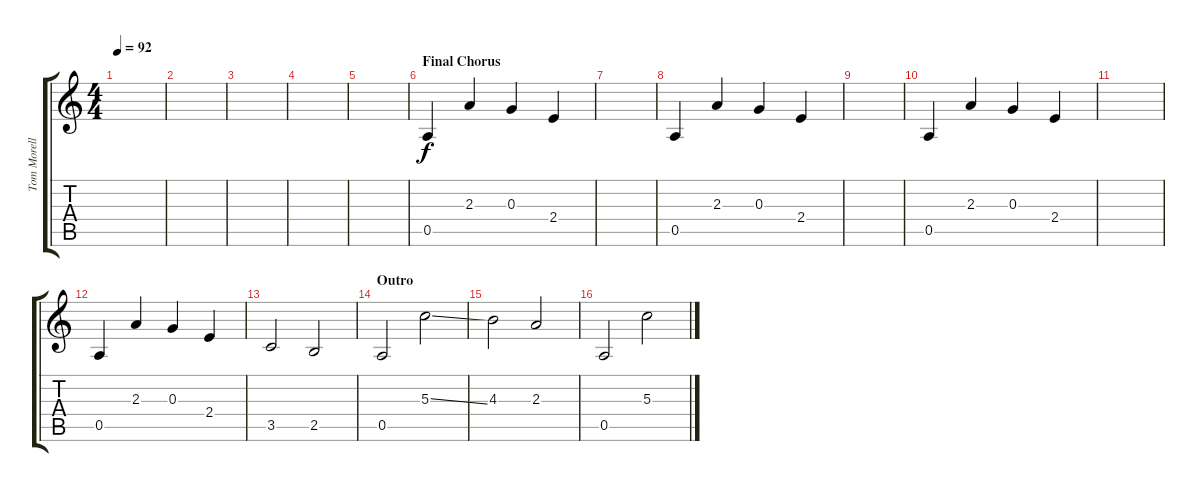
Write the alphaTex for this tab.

\track ("Tom Morello [doubled]" "Tom Morell") {instrument electricguitarjazz}
\staff {score tabs}
\tuning (E4 B3 G3 D3 A2 E2) {hide}
\ts (4 4)
\tempo 92
\clef g2
\ks c
|
|
|
|
|
\section ("" "Final Chorus")
0.5.4{instrument electricguitarjazz} 2.3.4 0.3.4 2.4.4 |
|
0.5.4 2.3.4 0.3.4 2.4.4 |
|
0.5.4 2.3.4 0.3.4 2.4.4 |
|
0.5.4 2.3.4 0.3.4 2.4.4 |
3.5.2 2.5.2 |
\section ("" "Outro")
0.5.2{instrument overdrivenguitar} 5.3{ss}.2 |
4.3.2 2.3.2 |
0.5.2 5.3{ss}.2
